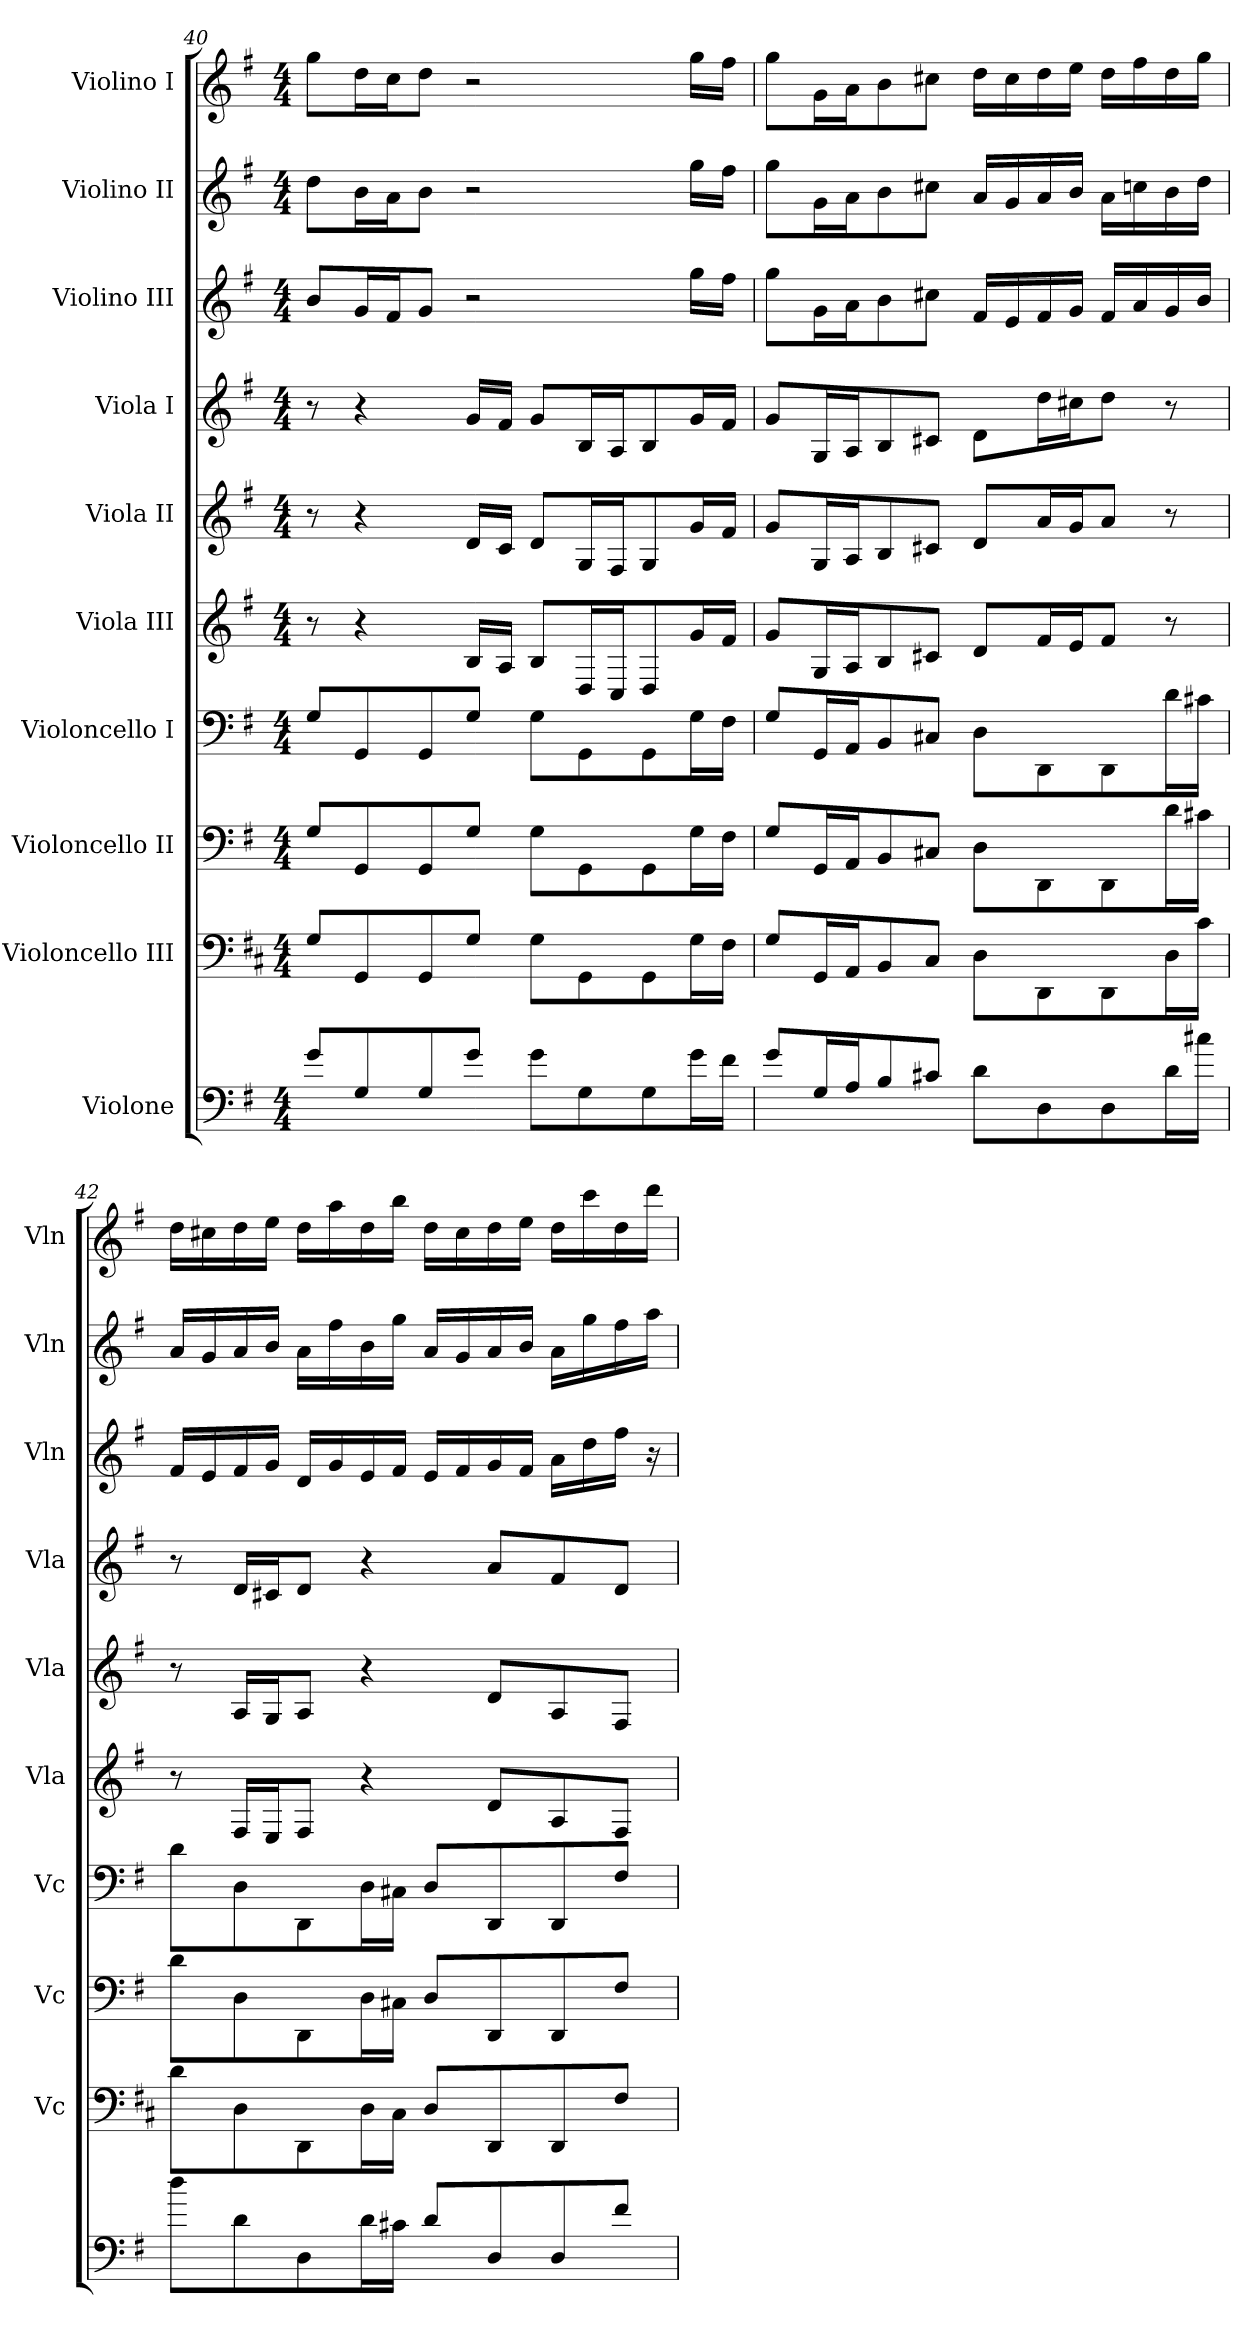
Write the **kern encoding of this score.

**kern	**kern	**kern	**kern	**kern	**kern	**kern	**kern	**kern	**kern
*part10	*part9	*part8	*part7	*part6	*part5	*part4	*part3	*part2	*part1
*staff10	*staff9	*staff8	*staff7	*staff6	*staff5	*staff4	*staff3	*staff2	*staff1
*I"Violone	*I"Violoncello III	*I"Violoncello  II	*I"Violoncello   I	*I"Viola       III	*I"Viola        II	*I"Viola         I	*I"Violino     III	*I"Violino      II	*I"Violino       I
*	*I'Vc	*I'Vc	*I'Vc	*I'Vla	*I'Vla	*I'Vla	*I'Vln	*I'Vln	*I'Vln
*clefF4	*clefF4	*clefF4	*clefF4	*clefG2	*clefG2	*clefG2	*clefG2	*clefG2	*clefG2
*ITrd7c12	*	*	*	*	*	*	*	*	*
*k[f#]	*k[f#c#]	*k[f#]	*k[f#]	*k[f#]	*k[f#]	*k[f#]	*k[f#]	*k[f#]	*k[f#]
*G:	*D:	*G:	*G:	*G:	*G:	*G:	*G:	*G:	*G:
*M4/4	*M4/4	*M4/4	*M4/4	*M4/4	*M4/4	*M4/4	*M4/4	*M4/4	*M4/4
=40	=40	=40	=40	=40	=40	=40	=40	=40	=40
8G/L	8G/L	8G/L	8G/L	8r	8r	8r	8b/L	8dd\L	8gg\L
8GG/	8GG/	8GG/	8GG/	4r	4r	4r	16g/L	16b\L	16dd\L
.	.	.	.	.	.	.	16f#/J	16a\J	16cc\J
8GG/	8GG/	8GG/	8GG/	.	.	.	8g/J	8b\J	8dd\J
8G/J	8G/J	8G/J	8G/J	16B/LL	16d/LL	16g/LL	2r	2r	2r
.	.	.	.	16A/JJ	16c/JJ	16f#/JJ	.	.	.
8G\L	8G\L	8G\L	8G\L	8B/L	8d/L	8g/L	.	.	.
8GG\	8GG\	8GG\	8GG\	16D/L	16G/L	16B/L	.	.	.
.	.	.	.	16C/J	16F#/J	16A/J	.	.	.
8GG\	8GG\	8GG\	8GG\	8D/	8G/	8B/	.	.	.
16G\L	16G\L	16G\L	16G\L	16g/L	16g/L	16g/L	16gg\LL	16gg\LL	16gg\LL
16F#\JJ	16F#\JJ	16F#\JJ	16F#\JJ	16f#/JJ	16f#/JJ	16f#/JJ	16ff#\JJ	16ff#\JJ	16ff#\JJ
=41	=41	=41	=41	=41	=41	=41	=41	=41	=41
8G/L	8G/L	8G/L	8G/L	8g/L	8g/L	8g/L	8gg\L	8gg\L	8gg\L
16GG/L	16GG/L	16GG/L	16GG/L	16G/L	16G/L	16G/L	16g\L	16g\L	16g\L
16AA/J	16AA/J	16AA/J	16AA/J	16A/J	16A/J	16A/J	16a\J	16a\J	16a\J
8BB/	8BB/	8BB/	8BB/	8B/	8B/	8B/	8b\	8b\	8b\
8C#X/J	8C#/J	8C#X/J	8C#X/J	8c#X/J	8c#X/J	8c#X/J	8cc#X\J	8cc#X\J	8cc#X\J
8D\L	8D\L	8D\L	8D\L	8d/L	8d/L	8d\L	16f#/LL	16a/LL	16dd\LL
.	.	.	.	.	.	.	16e/	16g/	16cc#\
8DD\	8DD\	8DD\	8DD\	16f#/L	16a/L	16dd\L	16f#/	16a/	16dd\
.	.	.	.	16e/J	16g/J	16cc#X\J	16g/JJ	16b/JJ	16ee\JJ
8DD\	8DD\	8DD\	8DD\	8f#/J	8a/J	8dd\J	16f#/LL	16a\LL	16dd\LL
.	.	.	.	.	.	.	16a/	16ccn\	16ff#\
16D\L	16D\L	16d\L	16d\L	8r	8r	8r	16g/	16b\	16dd\
16c#X\JJ	16c#\JJ	16c#X\JJ	16c#X\JJ	.	.	.	16b/JJ	16dd\JJ	16gg\JJ
!!LO:PB:g=z
=42	=42	=42	=42	=42	=42	=42	=42	=42	=42
8d\L	8d\L	8d\L	8d\L	8r	8r	8r	16f#/LL	16a/LL	16dd\LL
.	.	.	.	.	.	.	16e/	16g/	16cc#X\
8D\	8D\	8D\	8D\	16F#/LL	16A/LL	16d/LL	16f#/	16a/	16dd\
.	.	.	.	16E/J	16G/J	16c#X/J	16g/JJ	16b/JJ	16ee\JJ
8DD\	8DD\	8DD\	8DD\	8F#/J	8A/J	8d/J	16d/LL	16a\LL	16dd\LL
.	.	.	.	.	.	.	16g/	16ff#\	16aa\
16D\L	16D\L	16D\L	16D\L	4r	4r	4r	16e/	16b\	16dd\
16C#X\JJ	16C#\JJ	16C#X\JJ	16C#X\JJ	.	.	.	16f#/JJ	16gg\JJ	16bb\JJ
8D/L	8D/L	8D/L	8D/L	.	.	.	16e/LL	16a/LL	16dd\LL
.	.	.	.	.	.	.	16f#/	16g/	16cc#\
8DD/	8DD/	8DD/	8DD/	8d/L	8d/L	8a/L	16g/	16a/	16dd\
.	.	.	.	.	.	.	16f#/JJ	16b/JJ	16ee\JJ
8DD/	8DD/	8DD/	8DD/	8A/	8A/	8f#/	16a\LL	16a\LL	16dd\LL
.	.	.	.	.	.	.	16dd\	16gg\	16ccc\
8F#/J	8F#/J	8F#/J	8F#/J	8F#/J	8F#/J	8d/J	16ff#\JJ	16ff#\	16dd\
.	.	.	.	.	.	.	16r	16aa\JJ	16ddd\JJ
=	=	=	=	=	=	=	=	=	=
*-	*-	*-	*-	*-	*-	*-	*-	*-	*-
